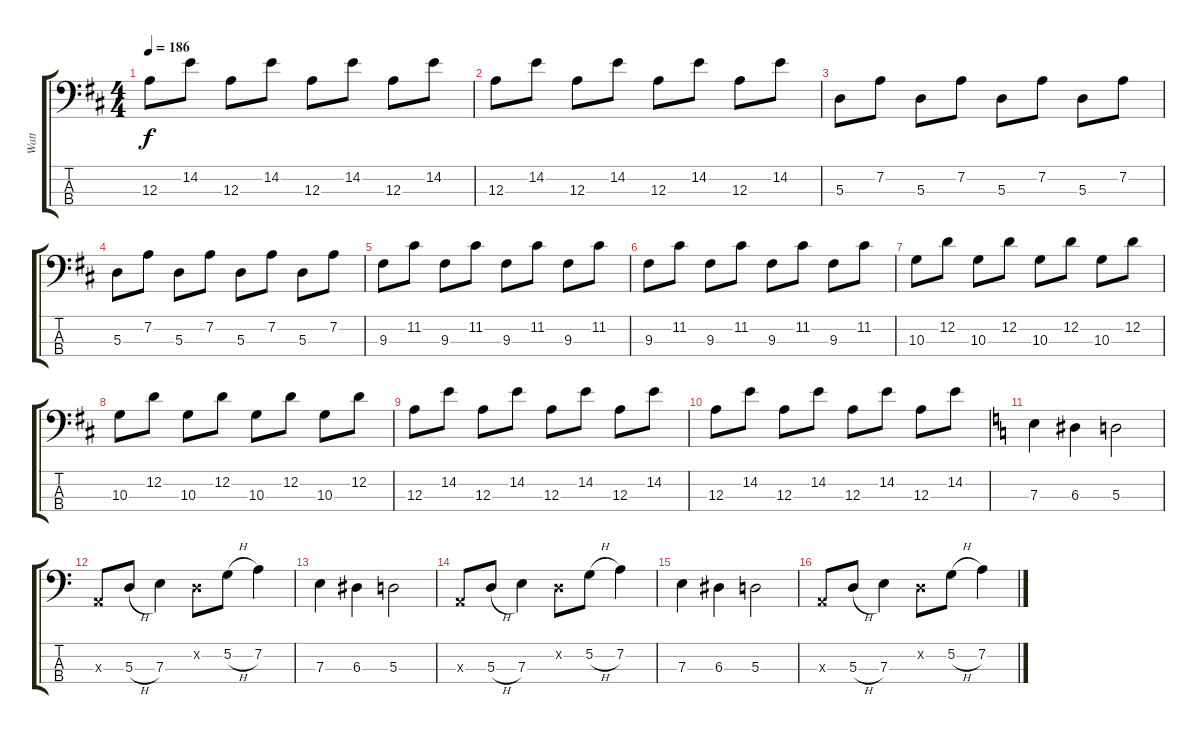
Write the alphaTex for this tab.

\track ("Watt" "Watt") {instrument electricbassfinger}
\staff {score tabs}
\tuning (G2 D2 A1 E1) {hide}
\ts (4 4)
\tempo 186
\clef f4
\ks d
12.3.8{dy f} 14.2.8 12.3.8 14.2.8 12.3.8 14.2.8 12.3.8 14.2.8 |
12.3.8 14.2.8 12.3.8 14.2.8 12.3.8 14.2.8 12.3.8 14.2.8 |
5.3.8 7.2.8 5.3.8 7.2.8 5.3.8 7.2.8 5.3.8 7.2.8 |
5.3.8 7.2.8 5.3.8 7.2.8 5.3.8 7.2.8 5.3.8 7.2.8 |
9.3.8 11.2.8 9.3.8 11.2.8 9.3.8 11.2.8 9.3.8 11.2.8 |
9.3.8 11.2.8 9.3.8 11.2.8 9.3.8 11.2.8 9.3.8 11.2.8 |
10.3.8 12.2.8 10.3.8 12.2.8 10.3.8 12.2.8 10.3.8 12.2.8 |
10.3.8 12.2.8 10.3.8 12.2.8 10.3.8 12.2.8 10.3.8 12.2.8 |
12.3.8 14.2.8 12.3.8 14.2.8 12.3.8 14.2.8 12.3.8 14.2.8 |
12.3.8 14.2.8 12.3.8 14.2.8 12.3.8 14.2.8 12.3.8 14.2.8 |
\ks c
7.3.4 6.3.4 5.3.2 |
0.3{x}.8 5.3{h}.8 7.3.4 0.2{x}.8 5.2{h}.8 7.2.4 |
7.3.4 6.3.4 5.3.2 |
0.3{x}.8 5.3{h}.8 7.3.4 0.2{x}.8 5.2{h}.8 7.2.4 |
7.3.4 6.3.4 5.3.2 |
0.3{x}.8 5.3{h}.8 7.3.4 0.2{x}.8 5.2{h}.8 7.2.4
